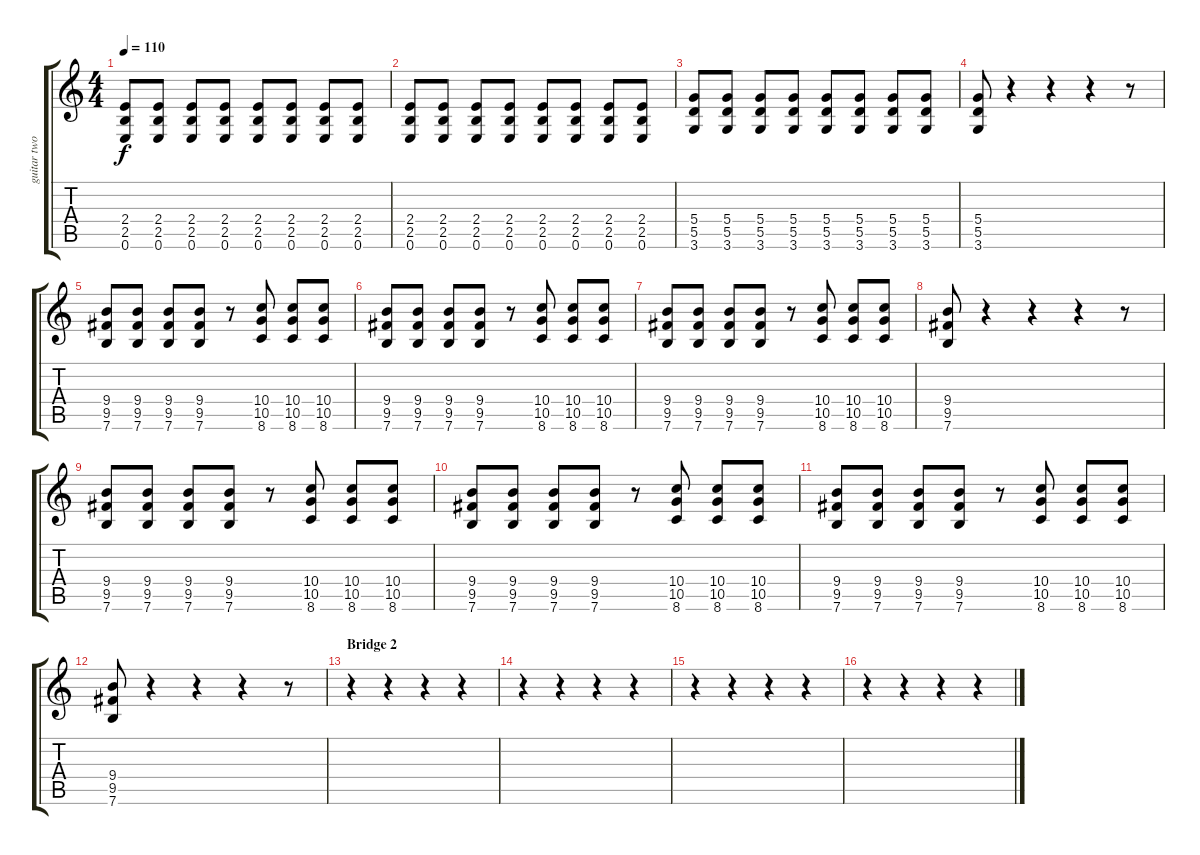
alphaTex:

\track ("guitar two" "guitar two") {instrument distortionguitar}
\staff {score tabs}
\tuning (E4 B3 G3 D3 A2 E2) {hide}
\ts (4 4)
\tempo 110
\clef g2
\ks c
(2.4 2.5 0.6).8{dy f} (2.4 2.5 0.6).8 (2.4 2.5 0.6).8 (2.4 2.5 0.6).8 (2.4 2.5 0.6).8 (2.4 2.5 0.6).8 (2.4 2.5 0.6).8 (2.4 2.5 0.6).8 |
(2.4 2.5 0.6).8 (2.4 2.5 0.6).8 (2.4 2.5 0.6).8 (2.4 2.5 0.6).8 (2.4 2.5 0.6).8 (2.4 2.5 0.6).8 (2.4 2.5 0.6).8 (2.4 2.5 0.6).8 |
(5.4 5.5 3.6).8 (5.4 5.5 3.6).8 (5.4 5.5 3.6).8 (5.4 5.5 3.6).8 (5.4 5.5 3.6).8 (5.4 5.5 3.6).8 (5.4 5.5 3.6).8 (5.4 5.5 3.6).8 |
(5.4 5.5 3.6).8 r.4 r.4 r.4 r.8 |
(9.4 9.5 7.6).8 (9.4 9.5 7.6).8 (9.4 9.5 7.6).8 (9.4 9.5 7.6).8 r.8 (10.4 10.5 8.6).8 (10.4 10.5 8.6).8 (10.4 10.5 8.6).8 |
(9.4 9.5 7.6).8 (9.4 9.5 7.6).8 (9.4 9.5 7.6).8 (9.4 9.5 7.6).8 r.8 (10.4 10.5 8.6).8 (10.4 10.5 8.6).8 (10.4 10.5 8.6).8 |
(9.4 9.5 7.6).8 (9.4 9.5 7.6).8 (9.4 9.5 7.6).8 (9.4 9.5 7.6).8 r.8 (10.4 10.5 8.6).8 (10.4 10.5 8.6).8 (10.4 10.5 8.6).8 |
(9.4 9.5 7.6).8 r.4 r.4 r.4 r.8 |
(9.4 9.5 7.6).8 (9.4 9.5 7.6).8 (9.4 9.5 7.6).8 (9.4 9.5 7.6).8 r.8 (10.4 10.5 8.6).8 (10.4 10.5 8.6).8 (10.4 10.5 8.6).8 |
(9.4 9.5 7.6).8 (9.4 9.5 7.6).8 (9.4 9.5 7.6).8 (9.4 9.5 7.6).8 r.8 (10.4 10.5 8.6).8 (10.4 10.5 8.6).8 (10.4 10.5 8.6).8 |
(9.4 9.5 7.6).8 (9.4 9.5 7.6).8 (9.4 9.5 7.6).8 (9.4 9.5 7.6).8 r.8 (10.4 10.5 8.6).8 (10.4 10.5 8.6).8 (10.4 10.5 8.6).8 |
(9.4 9.5 7.6).8 r.4 r.4 r.4 r.8 |
\section ("" "Bridge 2")
r.4 r.4 r.4 r.4 |
r.4 r.4 r.4 r.4 |
r.4 r.4 r.4 r.4 |
r.4 r.4 r.4 r.4
